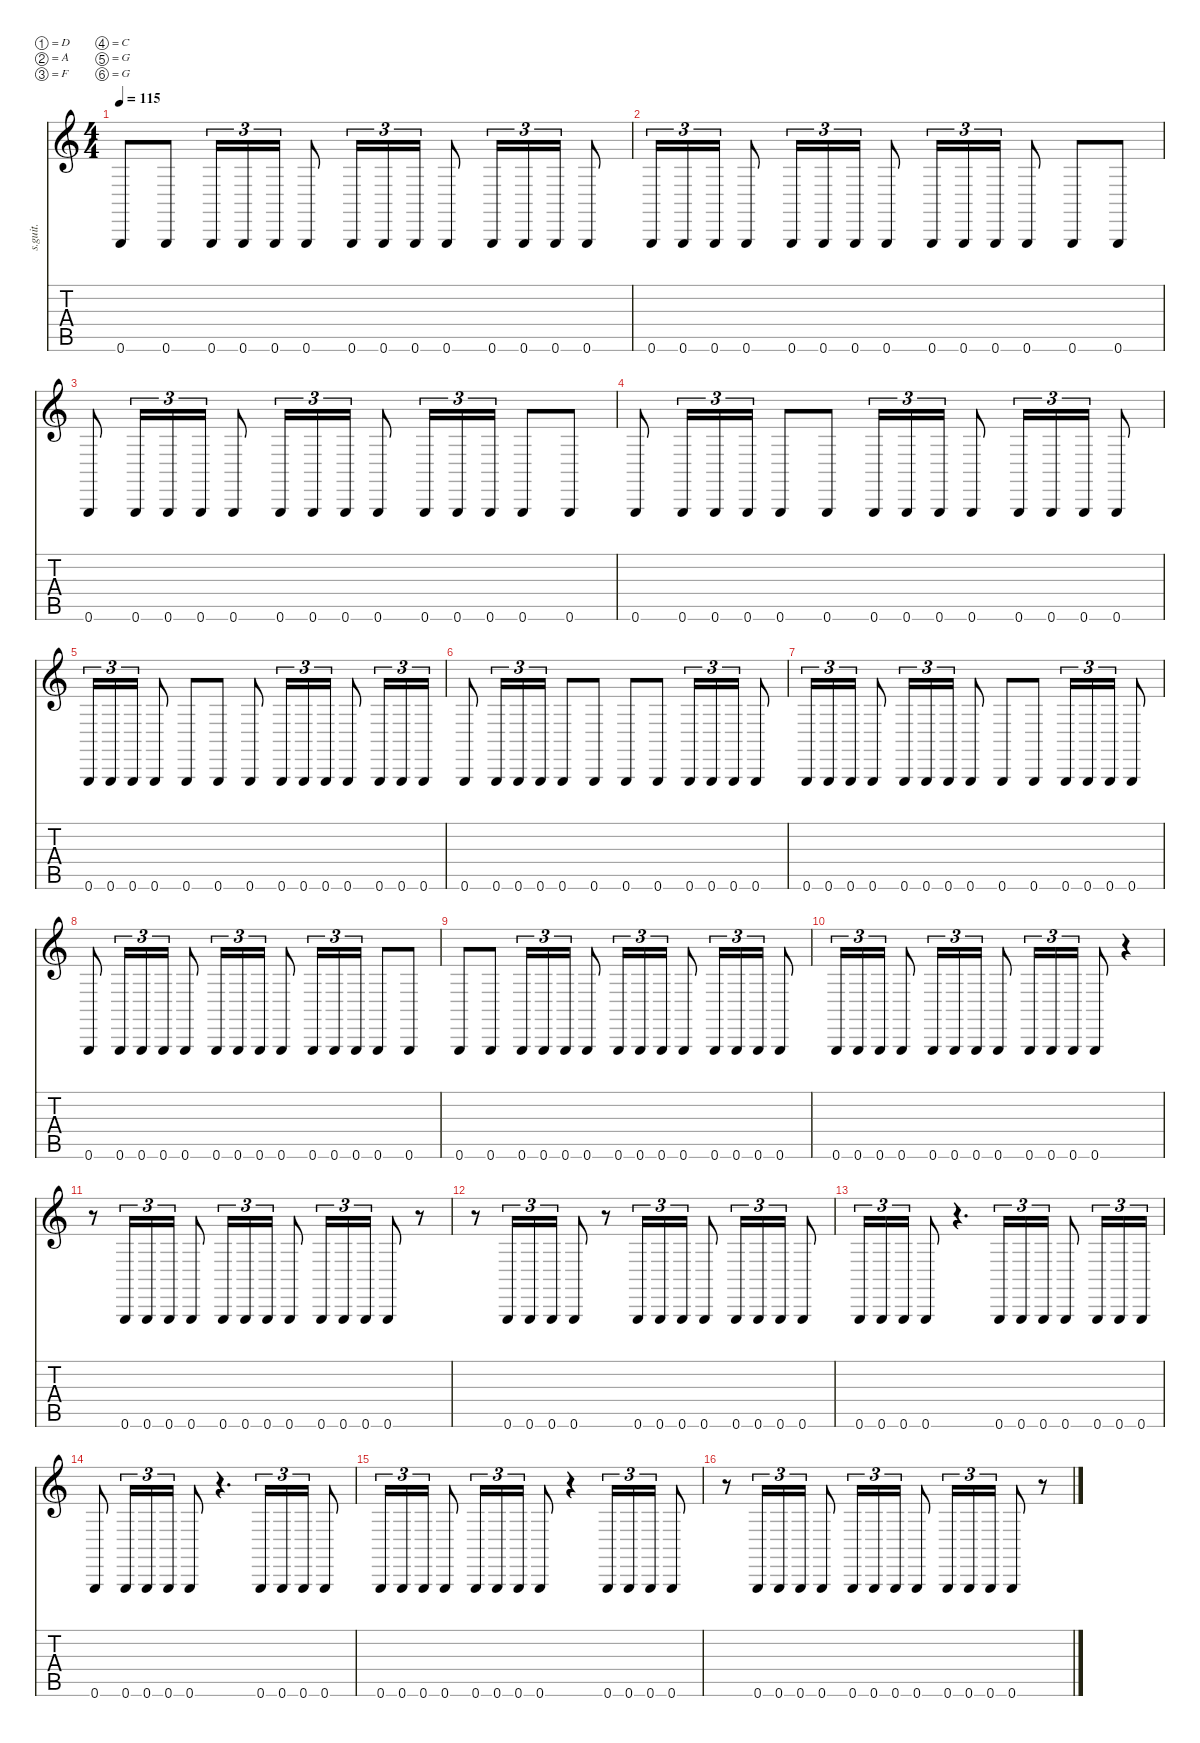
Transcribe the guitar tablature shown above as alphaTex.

\defaultSystemsLayout 4
\hideDynamics
\bracketExtendMode nobrackets
\track ("Bass" "s.guit.") {instrument electricbasspick}
\staff {score tabs}
\tuning (D3 A2 F2 C2 G1 G0)
\ts (4 4)
\tempo 115
\clef g2
\ks c
0.6.8{lyrics (0 "") lyrics (1 "") lyrics (2 "") lyrics (3 "") lyrics (4 "") dy f} 0.6.8{lyrics (0 "") lyrics (1 "") lyrics (2 "") lyrics (3 "") lyrics (4 "")} 0.6.16{tu (3 2) lyrics (0 "") lyrics (1 "") lyrics (2 "") lyrics (3 "") lyrics (4 "")} 0.6.16{tu (3 2) lyrics (0 "") lyrics (1 "") lyrics (2 "") lyrics (3 "") lyrics (4 "")} 0.6.16{tu (3 2) lyrics (0 "") lyrics (1 "") lyrics (2 "") lyrics (3 "") lyrics (4 "")} 0.6.8{lyrics (0 "") lyrics (1 "") lyrics (2 "") lyrics (3 "") lyrics (4 "")} 0.6.16{tu (3 2) lyrics (0 "") lyrics (1 "") lyrics (2 "") lyrics (3 "") lyrics (4 "")} 0.6.16{tu (3 2) lyrics (0 "") lyrics (1 "") lyrics (2 "") lyrics (3 "") lyrics (4 "")} 0.6.16{tu (3 2) lyrics (0 "") lyrics (1 "") lyrics (2 "") lyrics (3 "") lyrics (4 "")} 0.6.8{lyrics (0 "") lyrics (1 "") lyrics (2 "") lyrics (3 "") lyrics (4 "")} 0.6.16{tu (3 2) lyrics (0 "") lyrics (1 "") lyrics (2 "") lyrics (3 "") lyrics (4 "")} 0.6.16{tu (3 2) lyrics (0 "") lyrics (1 "") lyrics (2 "") lyrics (3 "") lyrics (4 "")} 0.6.16{tu (3 2) lyrics (0 "") lyrics (1 "") lyrics (2 "") lyrics (3 "") lyrics (4 "")} 0.6.8{lyrics (0 "") lyrics (1 "") lyrics (2 "") lyrics (3 "") lyrics (4 "")} |
0.6.16{tu (3 2) lyrics (0 "") lyrics (1 "") lyrics (2 "") lyrics (3 "") lyrics (4 "")} 0.6.16{tu (3 2) lyrics (0 "") lyrics (1 "") lyrics (2 "") lyrics (3 "") lyrics (4 "")} 0.6.16{tu (3 2) lyrics (0 "") lyrics (1 "") lyrics (2 "") lyrics (3 "") lyrics (4 "")} 0.6.8{lyrics (0 "") lyrics (1 "") lyrics (2 "") lyrics (3 "") lyrics (4 "")} 0.6.16{tu (3 2) lyrics (0 "") lyrics (1 "") lyrics (2 "") lyrics (3 "") lyrics (4 "")} 0.6.16{tu (3 2) lyrics (0 "") lyrics (1 "") lyrics (2 "") lyrics (3 "") lyrics (4 "")} 0.6.16{tu (3 2) lyrics (0 "") lyrics (1 "") lyrics (2 "") lyrics (3 "") lyrics (4 "")} 0.6.8{lyrics (0 "") lyrics (1 "") lyrics (2 "") lyrics (3 "") lyrics (4 "")} 0.6.16{tu (3 2) lyrics (0 "") lyrics (1 "") lyrics (2 "") lyrics (3 "") lyrics (4 "")} 0.6.16{tu (3 2) lyrics (0 "") lyrics (1 "") lyrics (2 "") lyrics (3 "") lyrics (4 "")} 0.6.16{tu (3 2) lyrics (0 "") lyrics (1 "") lyrics (2 "") lyrics (3 "") lyrics (4 "")} 0.6.8{lyrics (0 "") lyrics (1 "") lyrics (2 "") lyrics (3 "") lyrics (4 "")} 0.6.8{lyrics (0 "") lyrics (1 "") lyrics (2 "") lyrics (3 "") lyrics (4 "")} 0.6.8{lyrics (0 "") lyrics (1 "") lyrics (2 "") lyrics (3 "") lyrics (4 "")} |
0.6.8{lyrics (0 "") lyrics (1 "") lyrics (2 "") lyrics (3 "") lyrics (4 "")} 0.6.16{tu (3 2) lyrics (0 "") lyrics (1 "") lyrics (2 "") lyrics (3 "") lyrics (4 "")} 0.6.16{tu (3 2) lyrics (0 "") lyrics (1 "") lyrics (2 "") lyrics (3 "") lyrics (4 "")} 0.6.16{tu (3 2) lyrics (0 "") lyrics (1 "") lyrics (2 "") lyrics (3 "") lyrics (4 "")} 0.6.8{lyrics (0 "") lyrics (1 "") lyrics (2 "") lyrics (3 "") lyrics (4 "")} 0.6.16{tu (3 2) lyrics (0 "") lyrics (1 "") lyrics (2 "") lyrics (3 "") lyrics (4 "")} 0.6.16{tu (3 2) lyrics (0 "") lyrics (1 "") lyrics (2 "") lyrics (3 "") lyrics (4 "")} 0.6.16{tu (3 2) lyrics (0 "") lyrics (1 "") lyrics (2 "") lyrics (3 "") lyrics (4 "")} 0.6.8{lyrics (0 "") lyrics (1 "") lyrics (2 "") lyrics (3 "") lyrics (4 "")} 0.6.16{tu (3 2) lyrics (0 "") lyrics (1 "") lyrics (2 "") lyrics (3 "") lyrics (4 "")} 0.6.16{tu (3 2) lyrics (0 "") lyrics (1 "") lyrics (2 "") lyrics (3 "") lyrics (4 "")} 0.6.16{tu (3 2) lyrics (0 "") lyrics (1 "") lyrics (2 "") lyrics (3 "") lyrics (4 "")} 0.6.8{lyrics (0 "") lyrics (1 "") lyrics (2 "") lyrics (3 "") lyrics (4 "")} 0.6.8{lyrics (0 "") lyrics (1 "") lyrics (2 "") lyrics (3 "") lyrics (4 "")} |
0.6.8{lyrics (0 "") lyrics (1 "") lyrics (2 "") lyrics (3 "") lyrics (4 "")} 0.6.16{tu (3 2) lyrics (0 "") lyrics (1 "") lyrics (2 "") lyrics (3 "") lyrics (4 "")} 0.6.16{tu (3 2) lyrics (0 "") lyrics (1 "") lyrics (2 "") lyrics (3 "") lyrics (4 "")} 0.6.16{tu (3 2) lyrics (0 "") lyrics (1 "") lyrics (2 "") lyrics (3 "") lyrics (4 "")} 0.6.8{lyrics (0 "") lyrics (1 "") lyrics (2 "") lyrics (3 "") lyrics (4 "")} 0.6.8{lyrics (0 "") lyrics (1 "") lyrics (2 "") lyrics (3 "") lyrics (4 "")} 0.6.16{tu (3 2) lyrics (0 "") lyrics (1 "") lyrics (2 "") lyrics (3 "") lyrics (4 "")} 0.6.16{tu (3 2) lyrics (0 "") lyrics (1 "") lyrics (2 "") lyrics (3 "") lyrics (4 "")} 0.6.16{tu (3 2) lyrics (0 "") lyrics (1 "") lyrics (2 "") lyrics (3 "") lyrics (4 "")} 0.6.8{lyrics (0 "") lyrics (1 "") lyrics (2 "") lyrics (3 "") lyrics (4 "")} 0.6.16{tu (3 2) lyrics (0 "") lyrics (1 "") lyrics (2 "") lyrics (3 "") lyrics (4 "")} 0.6.16{tu (3 2) lyrics (0 "") lyrics (1 "") lyrics (2 "") lyrics (3 "") lyrics (4 "")} 0.6.16{tu (3 2) lyrics (0 "") lyrics (1 "") lyrics (2 "") lyrics (3 "") lyrics (4 "")} 0.6.8{lyrics (0 "") lyrics (1 "") lyrics (2 "") lyrics (3 "") lyrics (4 "")} |
0.6.16{tu (3 2) lyrics (0 "") lyrics (1 "") lyrics (2 "") lyrics (3 "") lyrics (4 "")} 0.6.16{tu (3 2) lyrics (0 "") lyrics (1 "") lyrics (2 "") lyrics (3 "") lyrics (4 "")} 0.6.16{tu (3 2) lyrics (0 "") lyrics (1 "") lyrics (2 "") lyrics (3 "") lyrics (4 "")} 0.6.8{lyrics (0 "") lyrics (1 "") lyrics (2 "") lyrics (3 "") lyrics (4 "")} 0.6.8{lyrics (0 "") lyrics (1 "") lyrics (2 "") lyrics (3 "") lyrics (4 "")} 0.6.8{lyrics (0 "") lyrics (1 "") lyrics (2 "") lyrics (3 "") lyrics (4 "")} 0.6.8{lyrics (0 "") lyrics (1 "") lyrics (2 "") lyrics (3 "") lyrics (4 "")} 0.6.16{tu (3 2) lyrics (0 "") lyrics (1 "") lyrics (2 "") lyrics (3 "") lyrics (4 "")} 0.6.16{tu (3 2) lyrics (0 "") lyrics (1 "") lyrics (2 "") lyrics (3 "") lyrics (4 "")} 0.6.16{tu (3 2) lyrics (0 "") lyrics (1 "") lyrics (2 "") lyrics (3 "") lyrics (4 "")} 0.6.8{lyrics (0 "") lyrics (1 "") lyrics (2 "") lyrics (3 "") lyrics (4 "")} 0.6.16{tu (3 2) lyrics (0 "") lyrics (1 "") lyrics (2 "") lyrics (3 "") lyrics (4 "")} 0.6.16{tu (3 2) lyrics (0 "") lyrics (1 "") lyrics (2 "") lyrics (3 "") lyrics (4 "")} 0.6.16{tu (3 2) lyrics (0 "") lyrics (1 "") lyrics (2 "") lyrics (3 "") lyrics (4 "")} |
0.6.8{lyrics (0 "") lyrics (1 "") lyrics (2 "") lyrics (3 "") lyrics (4 "")} 0.6.16{tu (3 2) lyrics (0 "") lyrics (1 "") lyrics (2 "") lyrics (3 "") lyrics (4 "")} 0.6.16{tu (3 2) lyrics (0 "") lyrics (1 "") lyrics (2 "") lyrics (3 "") lyrics (4 "")} 0.6.16{tu (3 2) lyrics (0 "") lyrics (1 "") lyrics (2 "") lyrics (3 "") lyrics (4 "")} 0.6.8{lyrics (0 "") lyrics (1 "") lyrics (2 "") lyrics (3 "") lyrics (4 "")} 0.6.8{lyrics (0 "") lyrics (1 "") lyrics (2 "") lyrics (3 "") lyrics (4 "")} 0.6.8{lyrics (0 "") lyrics (1 "") lyrics (2 "") lyrics (3 "") lyrics (4 "")} 0.6.8{lyrics (0 "") lyrics (1 "") lyrics (2 "") lyrics (3 "") lyrics (4 "")} 0.6.16{tu (3 2) lyrics (0 "") lyrics (1 "") lyrics (2 "") lyrics (3 "") lyrics (4 "")} 0.6.16{tu (3 2) lyrics (0 "") lyrics (1 "") lyrics (2 "") lyrics (3 "") lyrics (4 "")} 0.6.16{tu (3 2) lyrics (0 "") lyrics (1 "") lyrics (2 "") lyrics (3 "") lyrics (4 "")} 0.6.8{lyrics (0 "") lyrics (1 "") lyrics (2 "") lyrics (3 "") lyrics (4 "")} |
0.6.16{tu (3 2) lyrics (0 "") lyrics (1 "") lyrics (2 "") lyrics (3 "") lyrics (4 "")} 0.6.16{tu (3 2) lyrics (0 "") lyrics (1 "") lyrics (2 "") lyrics (3 "") lyrics (4 "")} 0.6.16{tu (3 2) lyrics (0 "") lyrics (1 "") lyrics (2 "") lyrics (3 "") lyrics (4 "")} 0.6.8{lyrics (0 "") lyrics (1 "") lyrics (2 "") lyrics (3 "") lyrics (4 "")} 0.6.16{tu (3 2) lyrics (0 "") lyrics (1 "") lyrics (2 "") lyrics (3 "") lyrics (4 "")} 0.6.16{tu (3 2) lyrics (0 "") lyrics (1 "") lyrics (2 "") lyrics (3 "") lyrics (4 "")} 0.6.16{tu (3 2) lyrics (0 "") lyrics (1 "") lyrics (2 "") lyrics (3 "") lyrics (4 "")} 0.6.8{lyrics (0 "") lyrics (1 "") lyrics (2 "") lyrics (3 "") lyrics (4 "")} 0.6.8{lyrics (0 "") lyrics (1 "") lyrics (2 "") lyrics (3 "") lyrics (4 "")} 0.6.8{lyrics (0 "") lyrics (1 "") lyrics (2 "") lyrics (3 "") lyrics (4 "")} 0.6.16{tu (3 2) lyrics (0 "") lyrics (1 "") lyrics (2 "") lyrics (3 "") lyrics (4 "")} 0.6.16{tu (3 2) lyrics (0 "") lyrics (1 "") lyrics (2 "") lyrics (3 "") lyrics (4 "")} 0.6.16{tu (3 2) lyrics (0 "") lyrics (1 "") lyrics (2 "") lyrics (3 "") lyrics (4 "")} 0.6.8{lyrics (0 "") lyrics (1 "") lyrics (2 "") lyrics (3 "") lyrics (4 "")} |
0.6.8{lyrics (0 "") lyrics (1 "") lyrics (2 "") lyrics (3 "") lyrics (4 "")} 0.6.16{tu (3 2) lyrics (0 "") lyrics (1 "") lyrics (2 "") lyrics (3 "") lyrics (4 "")} 0.6.16{tu (3 2) lyrics (0 "") lyrics (1 "") lyrics (2 "") lyrics (3 "") lyrics (4 "")} 0.6.16{tu (3 2) lyrics (0 "") lyrics (1 "") lyrics (2 "") lyrics (3 "") lyrics (4 "")} 0.6.8{lyrics (0 "") lyrics (1 "") lyrics (2 "") lyrics (3 "") lyrics (4 "")} 0.6.16{tu (3 2) lyrics (0 "") lyrics (1 "") lyrics (2 "") lyrics (3 "") lyrics (4 "")} 0.6.16{tu (3 2) lyrics (0 "") lyrics (1 "") lyrics (2 "") lyrics (3 "") lyrics (4 "")} 0.6.16{tu (3 2) lyrics (0 "") lyrics (1 "") lyrics (2 "") lyrics (3 "") lyrics (4 "")} 0.6.8{lyrics (0 "") lyrics (1 "") lyrics (2 "") lyrics (3 "") lyrics (4 "")} 0.6.16{tu (3 2) lyrics (0 "") lyrics (1 "") lyrics (2 "") lyrics (3 "") lyrics (4 "")} 0.6.16{tu (3 2) lyrics (0 "") lyrics (1 "") lyrics (2 "") lyrics (3 "") lyrics (4 "")} 0.6.16{tu (3 2) lyrics (0 "") lyrics (1 "") lyrics (2 "") lyrics (3 "") lyrics (4 "")} 0.6.8{lyrics (0 "") lyrics (1 "") lyrics (2 "") lyrics (3 "") lyrics (4 "")} 0.6.8{lyrics (0 "") lyrics (1 "") lyrics (2 "") lyrics (3 "") lyrics (4 "")} |
0.6.8{lyrics (0 "") lyrics (1 "") lyrics (2 "") lyrics (3 "") lyrics (4 "")} 0.6.8{lyrics (0 "") lyrics (1 "") lyrics (2 "") lyrics (3 "") lyrics (4 "")} 0.6.16{tu (3 2) lyrics (0 "") lyrics (1 "") lyrics (2 "") lyrics (3 "") lyrics (4 "")} 0.6.16{tu (3 2) lyrics (0 "") lyrics (1 "") lyrics (2 "") lyrics (3 "") lyrics (4 "")} 0.6.16{tu (3 2) lyrics (0 "") lyrics (1 "") lyrics (2 "") lyrics (3 "") lyrics (4 "")} 0.6.8{lyrics (0 "") lyrics (1 "") lyrics (2 "") lyrics (3 "") lyrics (4 "")} 0.6.16{tu (3 2) lyrics (0 "") lyrics (1 "") lyrics (2 "") lyrics (3 "") lyrics (4 "")} 0.6.16{tu (3 2) lyrics (0 "") lyrics (1 "") lyrics (2 "") lyrics (3 "") lyrics (4 "")} 0.6.16{tu (3 2) lyrics (0 "") lyrics (1 "") lyrics (2 "") lyrics (3 "") lyrics (4 "")} 0.6.8{lyrics (0 "") lyrics (1 "") lyrics (2 "") lyrics (3 "") lyrics (4 "")} 0.6.16{tu (3 2) lyrics (0 "") lyrics (1 "") lyrics (2 "") lyrics (3 "") lyrics (4 "")} 0.6.16{tu (3 2) lyrics (0 "") lyrics (1 "") lyrics (2 "") lyrics (3 "") lyrics (4 "")} 0.6.16{tu (3 2) lyrics (0 "") lyrics (1 "") lyrics (2 "") lyrics (3 "") lyrics (4 "")} 0.6.8{lyrics (0 "") lyrics (1 "") lyrics (2 "") lyrics (3 "") lyrics (4 "")} |
0.6.16{tu (3 2) lyrics (0 "") lyrics (1 "") lyrics (2 "") lyrics (3 "") lyrics (4 "")} 0.6.16{tu (3 2) lyrics (0 "") lyrics (1 "") lyrics (2 "") lyrics (3 "") lyrics (4 "")} 0.6.16{tu (3 2) lyrics (0 "") lyrics (1 "") lyrics (2 "") lyrics (3 "") lyrics (4 "")} 0.6.8{lyrics (0 "") lyrics (1 "") lyrics (2 "") lyrics (3 "") lyrics (4 "")} 0.6.16{tu (3 2) lyrics (0 "") lyrics (1 "") lyrics (2 "") lyrics (3 "") lyrics (4 "")} 0.6.16{tu (3 2) lyrics (0 "") lyrics (1 "") lyrics (2 "") lyrics (3 "") lyrics (4 "")} 0.6.16{tu (3 2) lyrics (0 "") lyrics (1 "") lyrics (2 "") lyrics (3 "") lyrics (4 "")} 0.6.8{lyrics (0 "") lyrics (1 "") lyrics (2 "") lyrics (3 "") lyrics (4 "")} 0.6.16{tu (3 2) lyrics (0 "") lyrics (1 "") lyrics (2 "") lyrics (3 "") lyrics (4 "")} 0.6.16{tu (3 2) lyrics (0 "") lyrics (1 "") lyrics (2 "") lyrics (3 "") lyrics (4 "")} 0.6.16{tu (3 2) lyrics (0 "") lyrics (1 "") lyrics (2 "") lyrics (3 "") lyrics (4 "")} 0.6.8{lyrics (0 "") lyrics (1 "") lyrics (2 "") lyrics (3 "") lyrics (4 "")} r.4 |
r.8 0.6.16{tu (3 2) lyrics (0 "") lyrics (1 "") lyrics (2 "") lyrics (3 "") lyrics (4 "")} 0.6.16{tu (3 2) lyrics (0 "") lyrics (1 "") lyrics (2 "") lyrics (3 "") lyrics (4 "")} 0.6.16{tu (3 2) lyrics (0 "") lyrics (1 "") lyrics (2 "") lyrics (3 "") lyrics (4 "")} 0.6.8{lyrics (0 "") lyrics (1 "") lyrics (2 "") lyrics (3 "") lyrics (4 "")} 0.6.16{tu (3 2) lyrics (0 "") lyrics (1 "") lyrics (2 "") lyrics (3 "") lyrics (4 "")} 0.6.16{tu (3 2) lyrics (0 "") lyrics (1 "") lyrics (2 "") lyrics (3 "") lyrics (4 "")} 0.6.16{tu (3 2) lyrics (0 "") lyrics (1 "") lyrics (2 "") lyrics (3 "") lyrics (4 "")} 0.6.8{lyrics (0 "") lyrics (1 "") lyrics (2 "") lyrics (3 "") lyrics (4 "")} 0.6.16{tu (3 2) lyrics (0 "") lyrics (1 "") lyrics (2 "") lyrics (3 "") lyrics (4 "")} 0.6.16{tu (3 2) lyrics (0 "") lyrics (1 "") lyrics (2 "") lyrics (3 "") lyrics (4 "")} 0.6.16{tu (3 2) lyrics (0 "") lyrics (1 "") lyrics (2 "") lyrics (3 "") lyrics (4 "")} 0.6.8{lyrics (0 "") lyrics (1 "") lyrics (2 "") lyrics (3 "") lyrics (4 "")} r.8 |
r.8 0.6.16{tu (3 2) lyrics (0 "") lyrics (1 "") lyrics (2 "") lyrics (3 "") lyrics (4 "")} 0.6.16{tu (3 2) lyrics (0 "") lyrics (1 "") lyrics (2 "") lyrics (3 "") lyrics (4 "")} 0.6.16{tu (3 2) lyrics (0 "") lyrics (1 "") lyrics (2 "") lyrics (3 "") lyrics (4 "")} 0.6.8{lyrics (0 "") lyrics (1 "") lyrics (2 "") lyrics (3 "") lyrics (4 "")} r.8 0.6.16{tu (3 2) lyrics (0 "") lyrics (1 "") lyrics (2 "") lyrics (3 "") lyrics (4 "")} 0.6.16{tu (3 2) lyrics (0 "") lyrics (1 "") lyrics (2 "") lyrics (3 "") lyrics (4 "")} 0.6.16{tu (3 2) lyrics (0 "") lyrics (1 "") lyrics (2 "") lyrics (3 "") lyrics (4 "")} 0.6.8{lyrics (0 "") lyrics (1 "") lyrics (2 "") lyrics (3 "") lyrics (4 "")} 0.6.16{tu (3 2) lyrics (0 "") lyrics (1 "") lyrics (2 "") lyrics (3 "") lyrics (4 "")} 0.6.16{tu (3 2) lyrics (0 "") lyrics (1 "") lyrics (2 "") lyrics (3 "") lyrics (4 "")} 0.6.16{tu (3 2) lyrics (0 "") lyrics (1 "") lyrics (2 "") lyrics (3 "") lyrics (4 "")} 0.6.8{lyrics (0 "") lyrics (1 "") lyrics (2 "") lyrics (3 "") lyrics (4 "")} |
0.6.16{tu (3 2) lyrics (0 "") lyrics (1 "") lyrics (2 "") lyrics (3 "") lyrics (4 "")} 0.6.16{tu (3 2) lyrics (0 "") lyrics (1 "") lyrics (2 "") lyrics (3 "") lyrics (4 "")} 0.6.16{tu (3 2) lyrics (0 "") lyrics (1 "") lyrics (2 "") lyrics (3 "") lyrics (4 "")} 0.6.8{lyrics (0 "") lyrics (1 "") lyrics (2 "") lyrics (3 "") lyrics (4 "")} r.4{d} 0.6.16{tu (3 2) lyrics (0 "") lyrics (1 "") lyrics (2 "") lyrics (3 "") lyrics (4 "")} 0.6.16{tu (3 2) lyrics (0 "") lyrics (1 "") lyrics (2 "") lyrics (3 "") lyrics (4 "")} 0.6.16{tu (3 2) lyrics (0 "") lyrics (1 "") lyrics (2 "") lyrics (3 "") lyrics (4 "")} 0.6.8{lyrics (0 "") lyrics (1 "") lyrics (2 "") lyrics (3 "") lyrics (4 "")} 0.6.16{tu (3 2) lyrics (0 "") lyrics (1 "") lyrics (2 "") lyrics (3 "") lyrics (4 "")} 0.6.16{tu (3 2) lyrics (0 "") lyrics (1 "") lyrics (2 "") lyrics (3 "") lyrics (4 "")} 0.6.16{tu (3 2) lyrics (0 "") lyrics (1 "") lyrics (2 "") lyrics (3 "") lyrics (4 "")} |
0.6.8{lyrics (0 "") lyrics (1 "") lyrics (2 "") lyrics (3 "") lyrics (4 "")} 0.6.16{tu (3 2) lyrics (0 "") lyrics (1 "") lyrics (2 "") lyrics (3 "") lyrics (4 "")} 0.6.16{tu (3 2) lyrics (0 "") lyrics (1 "") lyrics (2 "") lyrics (3 "") lyrics (4 "")} 0.6.16{tu (3 2) lyrics (0 "") lyrics (1 "") lyrics (2 "") lyrics (3 "") lyrics (4 "")} 0.6.8{lyrics (0 "") lyrics (1 "") lyrics (2 "") lyrics (3 "") lyrics (4 "")} r.4{d} 0.6.16{tu (3 2) lyrics (0 "") lyrics (1 "") lyrics (2 "") lyrics (3 "") lyrics (4 "")} 0.6.16{tu (3 2) lyrics (0 "") lyrics (1 "") lyrics (2 "") lyrics (3 "") lyrics (4 "")} 0.6.16{tu (3 2) lyrics (0 "") lyrics (1 "") lyrics (2 "") lyrics (3 "") lyrics (4 "")} 0.6.8{lyrics (0 "") lyrics (1 "") lyrics (2 "") lyrics (3 "") lyrics (4 "")} |
0.6.16{tu (3 2) lyrics (0 "") lyrics (1 "") lyrics (2 "") lyrics (3 "") lyrics (4 "")} 0.6.16{tu (3 2) lyrics (0 "") lyrics (1 "") lyrics (2 "") lyrics (3 "") lyrics (4 "")} 0.6.16{tu (3 2) lyrics (0 "") lyrics (1 "") lyrics (2 "") lyrics (3 "") lyrics (4 "")} 0.6.8{lyrics (0 "") lyrics (1 "") lyrics (2 "") lyrics (3 "") lyrics (4 "")} 0.6.16{tu (3 2) lyrics (0 "") lyrics (1 "") lyrics (2 "") lyrics (3 "") lyrics (4 "")} 0.6.16{tu (3 2) lyrics (0 "") lyrics (1 "") lyrics (2 "") lyrics (3 "") lyrics (4 "")} 0.6.16{tu (3 2) lyrics (0 "") lyrics (1 "") lyrics (2 "") lyrics (3 "") lyrics (4 "")} 0.6.8{lyrics (0 "") lyrics (1 "") lyrics (2 "") lyrics (3 "") lyrics (4 "")} r.4 0.6.16{tu (3 2) lyrics (0 "") lyrics (1 "") lyrics (2 "") lyrics (3 "") lyrics (4 "")} 0.6.16{tu (3 2) lyrics (0 "") lyrics (1 "") lyrics (2 "") lyrics (3 "") lyrics (4 "")} 0.6.16{tu (3 2) lyrics (0 "") lyrics (1 "") lyrics (2 "") lyrics (3 "") lyrics (4 "")} 0.6.8{lyrics (0 "") lyrics (1 "") lyrics (2 "") lyrics (3 "") lyrics (4 "")} |
r.8 0.6.16{tu (3 2) lyrics (0 "") lyrics (1 "") lyrics (2 "") lyrics (3 "") lyrics (4 "")} 0.6.16{tu (3 2) lyrics (0 "") lyrics (1 "") lyrics (2 "") lyrics (3 "") lyrics (4 "")} 0.6.16{tu (3 2) lyrics (0 "") lyrics (1 "") lyrics (2 "") lyrics (3 "") lyrics (4 "")} 0.6.8{lyrics (0 "") lyrics (1 "") lyrics (2 "") lyrics (3 "") lyrics (4 "")} 0.6.16{tu (3 2) lyrics (0 "") lyrics (1 "") lyrics (2 "") lyrics (3 "") lyrics (4 "")} 0.6.16{tu (3 2) lyrics (0 "") lyrics (1 "") lyrics (2 "") lyrics (3 "") lyrics (4 "")} 0.6.16{tu (3 2) lyrics (0 "") lyrics (1 "") lyrics (2 "") lyrics (3 "") lyrics (4 "")} 0.6.8{lyrics (0 "") lyrics (1 "") lyrics (2 "") lyrics (3 "") lyrics (4 "")} 0.6.16{tu (3 2) lyrics (0 "") lyrics (1 "") lyrics (2 "") lyrics (3 "") lyrics (4 "")} 0.6.16{tu (3 2) lyrics (0 "") lyrics (1 "") lyrics (2 "") lyrics (3 "") lyrics (4 "")} 0.6.16{tu (3 2) lyrics (0 "") lyrics (1 "") lyrics (2 "") lyrics (3 "") lyrics (4 "")} 0.6.8{lyrics (0 "") lyrics (1 "") lyrics (2 "") lyrics (3 "") lyrics (4 "")} r.8
